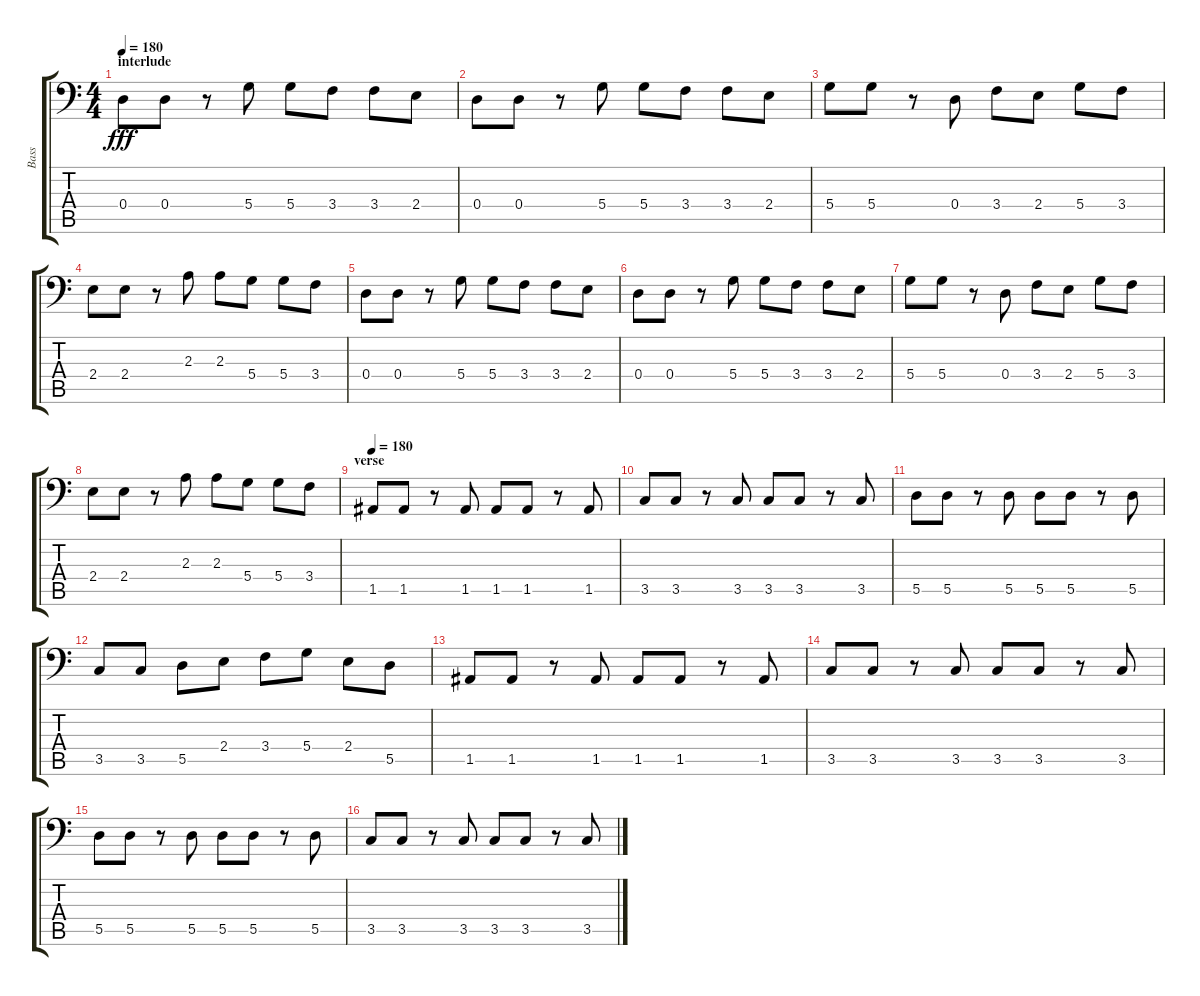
\track ("Bass" "Bass") {instrument electricbassfinger}
\staff {score tabs}
\tuning (E3 B2 G2 D2 A1 E1) {hide}
\ts (4 4)
\section ("" "interlude")
\tempo 180
\clef f4
\ks c
0.4.8{dy fff} 0.4.8 r.8 5.4.8 5.4.8 3.4.8 3.4.8 2.4.8 |
0.4.8 0.4.8 r.8 5.4.8 5.4.8 3.4.8 3.4.8 2.4.8 |
5.4.8 5.4.8 r.8 0.4.8 3.4.8 2.4.8 5.4.8 3.4.8 |
2.4.8 2.4.8 r.8 2.3.8 2.3.8 5.4.8 5.4.8 3.4.8 |
0.4.8 0.4.8 r.8 5.4.8 5.4.8 3.4.8 3.4.8 2.4.8 |
0.4.8 0.4.8 r.8 5.4.8 5.4.8 3.4.8 3.4.8 2.4.8 |
5.4.8 5.4.8 r.8 0.4.8 3.4.8 2.4.8 5.4.8 3.4.8 |
2.4.8 2.4.8 r.8 2.3.8 2.3.8 5.4.8 5.4.8 3.4.8 |
\section ("" "verse")
\tempo 180
1.5.8 1.5.8 r.8 1.5.8 1.5.8 1.5.8 r.8 1.5.8 |
3.5.8 3.5.8 r.8 3.5.8 3.5.8 3.5.8 r.8 3.5.8 |
5.5.8 5.5.8 r.8 5.5.8 5.5.8 5.5.8 r.8 5.5.8 |
3.5.8 3.5.8 5.5.8 2.4.8 3.4.8 5.4.8 2.4.8 5.5.8 |
1.5.8 1.5.8 r.8 1.5.8 1.5.8 1.5.8 r.8 1.5.8 |
3.5.8 3.5.8 r.8 3.5.8 3.5.8 3.5.8 r.8 3.5.8 |
5.5.8 5.5.8 r.8 5.5.8 5.5.8 5.5.8 r.8 5.5.8 |
3.5.8 3.5.8 r.8 3.5.8 3.5.8 3.5.8 r.8 3.5.8
